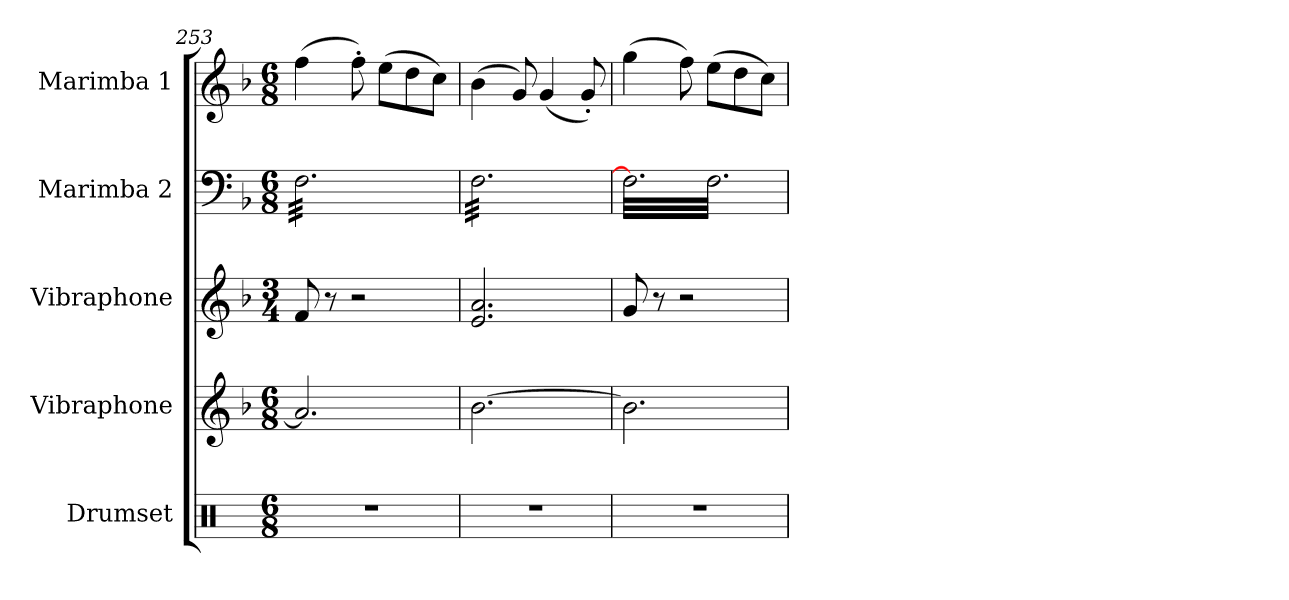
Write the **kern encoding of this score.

**kern	**kern	**kern	**kern	**kern
*part5	*part4	*part3	*part2	*part1
*staff5	*staff4	*staff3	*staff2	*staff1
*I"Drumset	*I"Vibraphone	*I"Vibraphone	*I"Marimba 2	*I"Marimba 1
*I'Drs.	*I'Vib.	*I'Vib.	*I'Mrm. 2	*I'Mrm. 1
*clefX	*clefG2	*clefG2	*clefF4	*clefG2
*k[]	*k[b-]	*k[b-]	*k[b-]	*k[b-]
*M6/8	*M6/8	*M3/4	*M6/8	*M6/8
=253	=253	=253	=253	=253
*	*	*	*tremolo	*
2.r	2.a/]	8f/	32F\LLL	(4ff\
.	.	.	32F\	.
.	.	.	32F\	.
.	.	.	32F\	.
.	.	8r	32F\	.
.	.	.	32F\	.
.	.	.	32F\	.
.	.	.	32F\	.
.	.	2r	32F\	8ff'\)
.	.	.	32F\	.
.	.	.	32F\	.
.	.	.	32F\	.
.	.	.	32F\	(8ee\L
.	.	.	32F\	.
.	.	.	32F\	.
.	.	.	32F\	.
.	.	.	32F\	8dd\
.	.	.	32F\	.
.	.	.	32F\	.
.	.	.	32F\	.
.	.	.	32F\	8cc\J)
.	.	.	32F\	.
.	.	.	32F\	.
.	.	.	32F\JJJ	.
=254	=254	=254	=254	=254
2.r	[2.b-\	2.e/ 2.a/	32F\LLL	(4b-\
.	.	.	32F\	.
.	.	.	32F\	.
.	.	.	32F\	.
.	.	.	32F\	.
.	.	.	32F\	.
.	.	.	32F\	.
.	.	.	32F\	.
.	.	.	32F\	8g/)
.	.	.	32F\	.
.	.	.	32F\	.
.	.	.	32F\	.
.	.	.	32F\	(4g/
.	.	.	32F\	.
.	.	.	32F\	.
.	.	.	32F\	.
.	.	.	32F\	.
.	.	.	32F\	.
.	.	.	32F\	.
.	.	.	32F\	.
.	.	.	32F\	8g'/)
.	.	.	32F\	.
.	.	.	32F\	.
.	.	.	32F\JJJ	.
=255	=255	=255	=255	=255
2.r	2.b-\]	8g/	32F\]LLL	(4gg\
.	.	.	32F\	.
.	.	.	32F\	.
.	.	.	32F\	.
.	.	8r	32F\	.
.	.	.	32F\	.
.	.	.	32F\	.
.	.	.	32F\	.
.	.	2r	32F\	8ff\)
.	.	.	32F\	.
.	.	.	32F\	.
.	.	.	32F\	.
.	.	.	32F\	(8ee\L
.	.	.	32F\	.
.	.	.	32F\	.
.	.	.	32F\	.
.	.	.	32F\	8dd\
.	.	.	32F\	.
.	.	.	32F\	.
.	.	.	32F\	.
.	.	.	32F\	8cc\J)
.	.	.	32F\	.
.	.	.	32F\	.
.	.	.	32F\JJJ	.
*	*	*	*Xtremolo	*
=	=	=	=	=
*-	*-	*-	*-	*-
